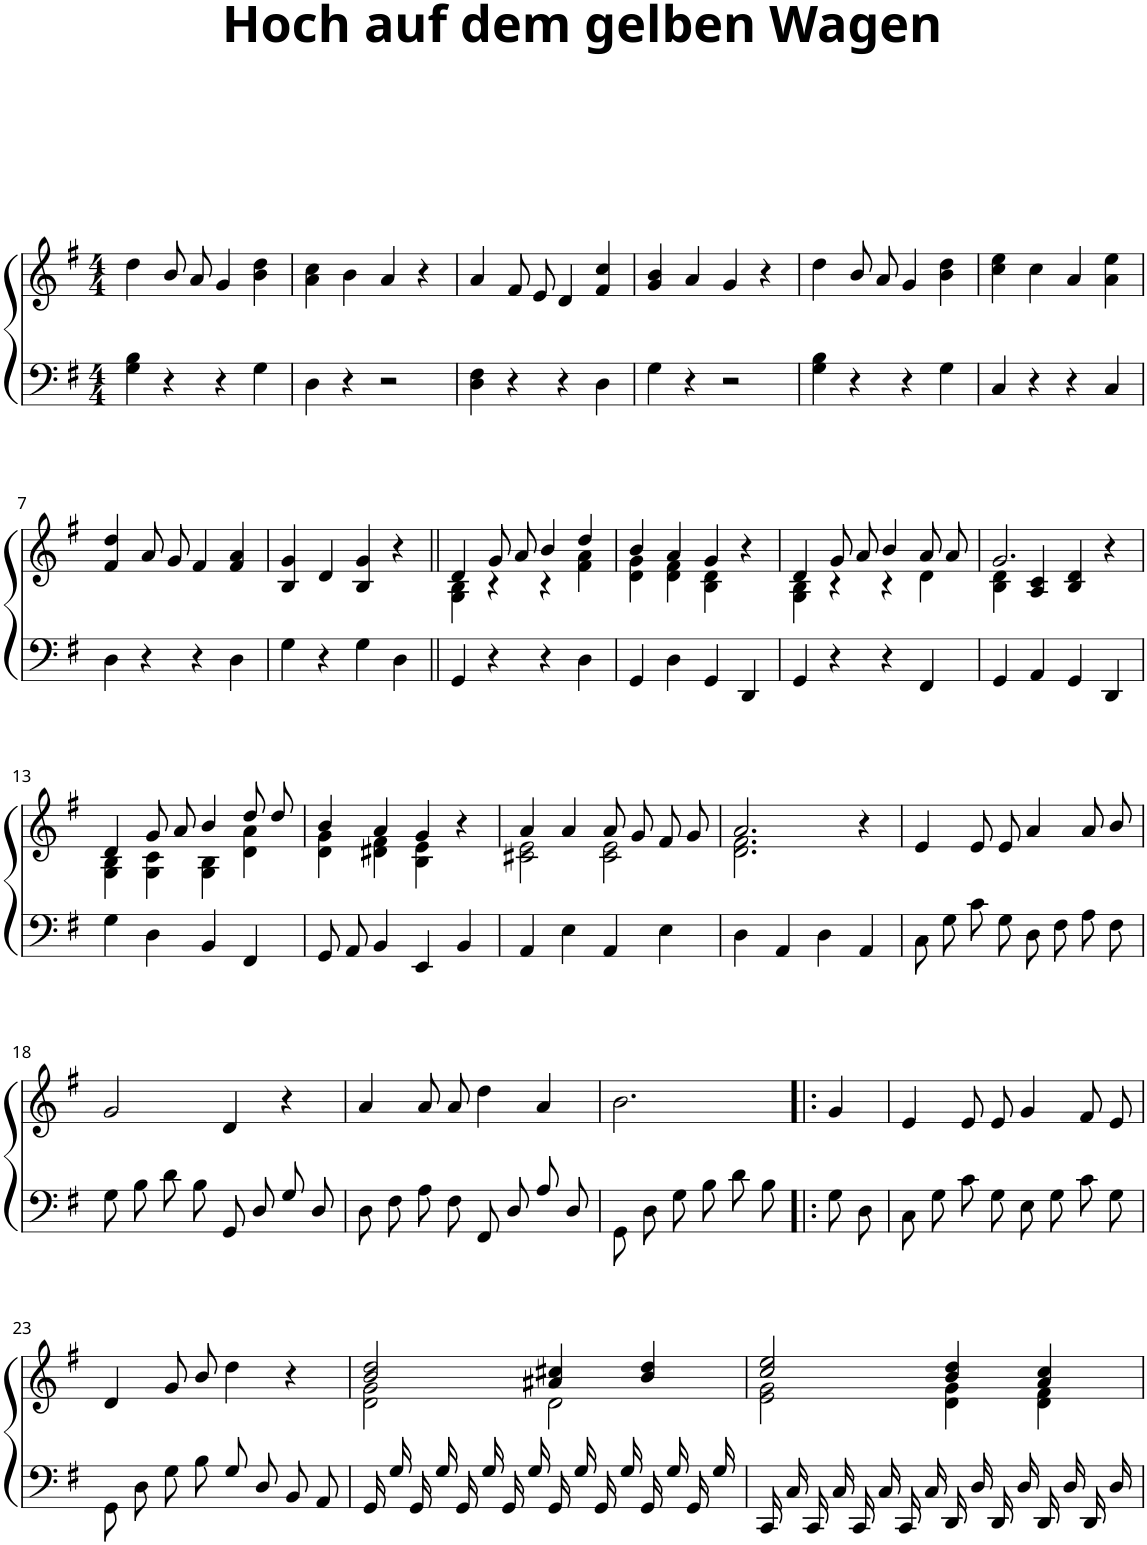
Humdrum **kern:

**kern	**kern
*part1	*part1
*staff2	*staff1
*I"P1	*
*clefF4	*clefG2
*k[f#]	*k[f#]
*G:	*G:
*M4/4	*M4/4
=1	=1
4G\ 4B\	4dd\
4r	8b/L
.	8a/J
4r	4g/
4G\	4b\ 4dd\
=2	=2
4D\	4a\ 4cc\
4r	4b\
2r	4a/
.	4r
=3	=3
4D\ 4F#\	4a/
4r	8f#/L
.	8e/J
4r	4d/
4D\	4f#/ 4cc/
=4	=4
4G\	4g/ 4b/
4r	4a/
2r	4g/
.	4r
=5	=5
4G\ 4B\	4dd\
4r	8b/L
.	8a/J
4r	4g/
4G\	4b\ 4dd\
=6	=6
4C/	4cc\ 4ee\
4r	4cc\
4r	4a/
4C/	4a\ 4ee\
!!LO:LB:g=z
=7	=7
4D\	4f#/ 4dd/
4r	8a/L
.	8g/J
4r	4f#/
4D\	4f#/ 4a/
=8	=8
4G\	4B/ 4g/
4r	4d/
4G\	4B/ 4g/
4D\	4r
=9||	=9||
*	*^
4GG/	4d/	4G\ 4B\
4r	8g/L	4r
.	8a/J	.
4r	4b/	4r
4D\	4dd/	4f#\ 4a\
=10	=10	=10
4GG/	4b/	4d\ 4g\
4D\	4a/	4d\ 4f#\
4GG/	4g/	4B\ 4d\
4DD/	4r	4ryy
=11	=11	=11
4GG/	4d/	4G\ 4B\
4r	8g/L	4r
.	8a/J	.
4r	4b/	4r
4FF#/	8a/L	4d\
.	8a/J	.
=12	=12	=12
4GG/	2.g/	4B\ 4d\
4AA/	.	4A/ 4c/
4GG/	.	4B/ 4d/
4DD/	4r	4ryy
!!LO:LB:g=z	!!
=13	=13	=13
4G\	4d/	4G\ 4B\
4D\	8g/L	4G\ 4c\
.	8a/J	.
4BB/	4b/	4G\ 4B\
4FF#/	8dd/L	4d\ 4a\
.	8dd/J	.
=14	=14	=14
8GG/L	4b/	4d\ 4g\
8AA/J	.	.
4BB/	4a/	4d#X\ 4f#\
4EE/	4g/	4B\ 4e\
4BB/	4r	4ryy
=15	=15	=15
4AA/	4a/	2c#X\ 2e\
4E\	4a/	.
4AA/	8a/L	2c#\ 2e\
.	8g/J	.
4E\	8f#/L	.
.	8g/J	.
=16	=16	=16
4D\	2.a/	2.d\ 2.f#\
4AA/	.	.
4D\	.	.
4AA/	4r	4ryy
*	*v	*v
=17	=17
8C\L	4e/
8G\J	.
8c\L	8e/L
8G\J	8e/J
8D\L	4a/
8F#\J	.
8A\L	8a/L
8F#\J	8b/J
!!LO:LB:g=z
=18	=18
8G\L	2g/
8B\J	.
8d\L	.
8B\J	.
8GG/L	4d/
8D/J	.
8G/L	4r
8D/J	.
=19	=19
8D\L	4a/
8F#\J	.
8A\L	8a/L
8F#\J	8a/J
8FF#/L	4dd\
8D/J	.
8A/L	4a/
8D/J	.
=20	=20
8GG\L	2.b\
8D\J	.
8G\L	.
8B\J	.
8d\L	.
8B\J	.
=21!|:	=21!|:
8G\L	4g/
8D\J	.
=22	=22
8C\L	4e/
8G\J	.
8c\L	8e/L
8G\J	8e/J
8E\L	4g/
8G\J	.
8c\L	8f#/L
8G\J	8e/J
!!LO:LB:g=z
=23	=23
8GG\L	4d/
8D\J	.
8G\L	8g/L
8B\J	8b/J
8G/L	4dd\
8D/J	.
8BB/L	4r
8AA/J	.
=24	=24
*	*^
16GG/LL	2b/ 2dd/	2d\ 2g\
16G/J	.	.
16GG/L	.	.
16G/JJ	.	.
16GG/LL	.	.
16G/J	.	.
16GG/L	.	.
16G/JJ	.	.
16GG/LL	4a#X/ 4cc#X/	2d\
16G/J	.	.
16GG/L	.	.
16G/JJ	.	.
16GG/LL	4b/ 4dd/	.
16G/J	.	.
16GG/L	.	.
16G/JJ	.	.
=25	=25	=25
16CC/LL	2cc/ 2ee/	2e\ 2g\
16C/J	.	.
16CC/L	.	.
16C/JJ	.	.
16CC/LL	.	.
16C/J	.	.
16CC/L	.	.
16C/JJ	.	.
16DD/LL	4b/ 4dd/	4d\ 4g\
16D/J	.	.
16DD/L	.	.
16D/JJ	.	.
16DD/LL	4a/ 4cc/	4d\ 4f#\
16D/J	.	.
16DD/L	.	.
16D/JJ	.	.
*	*v	*v
=	=
*-	*-
